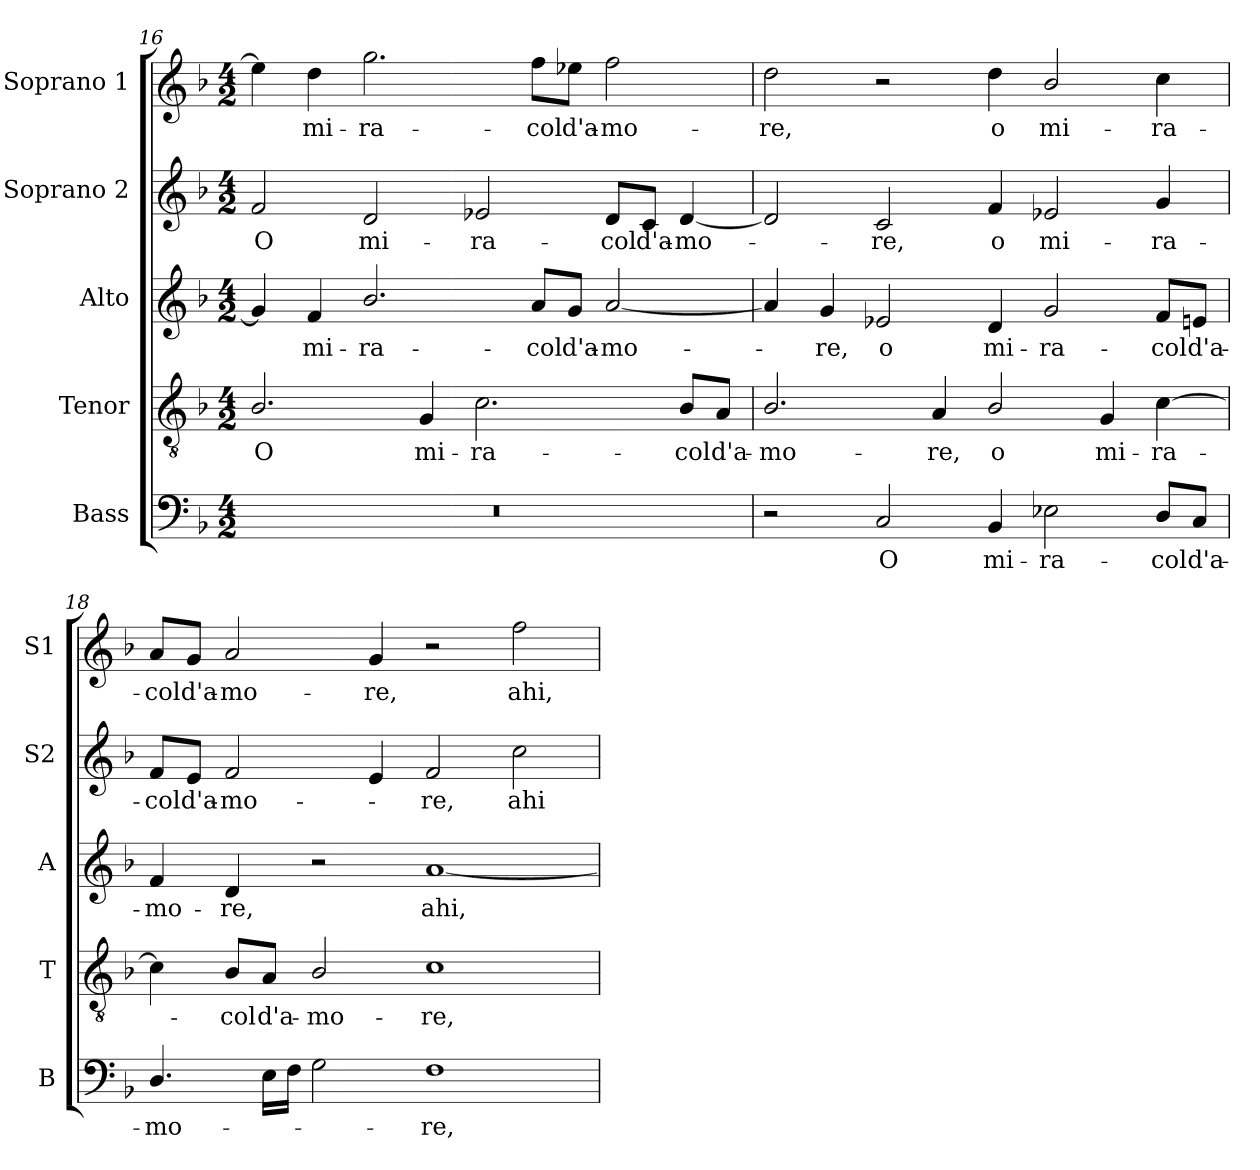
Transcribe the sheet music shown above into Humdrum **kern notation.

**kern	**text	**kern	**text	**kern	**text	**kern	**text	**kern	**text
*part5	*part5	*part4	*part4	*part3	*part3	*part2	*part2	*part1	*part1
*staff5	*staff5	*staff4	*staff4	*staff3	*staff3	*staff2	*staff2	*staff1	*staff1
*I"Bass	*	*I"Tenor	*	*I"Alto	*	*I"Soprano 2	*	*I"Soprano 1	*
*I'B	*	*I'T	*	*I'A	*	*I'S2	*	*I'S1	*
!!LO:LB:g=z
*clefF4	*	*clefGv2	*	*clefG2	*	*clefG2	*	*clefG2	*
*	*	*ITrd7c12	*	*	*	*	*	*	*
*k[b-]	*	*k[b-]	*	*k[b-]	*	*k[b-]	*	*k[b-]	*
*F:	*	*F:	*	*F:	*	*F:	*	*F:	*
*M4/2	*	*M4/2	*	*M4/2	*	*M4/2	*	*M4/2	*
=16	=16	=16	=16	=16	=16	=16	=16	=16	=16
!LO:N:vis=1	!	!	!	!	!	!	!	!	!
!	!	!	!LO:LY:b:color=#000000	!	!	!	!	!	!
!	!	!	!	!	!	!	!LO:LY:b:color=#000000	!	!
0r	.	2.BB-i/	O	4gi/]	.	2fi/	O	4ee-i\]	.
!	!	!	!	!	!LO:LY:b:color=#000000	!	!	!	!
!	!	!	!	!	!	!	!	!	!LO:LY:b:color=#000000
.	.	.	.	4fi/	mi-	.	.	4ddi\	mi-
!	!	!	!	!	!LO:LY:b:color=#000000	!	!	!	!
!	!	!	!	!	!	!	!LO:LY:b:color=#000000	!	!
!	!	!	!	!	!	!	!	!	!LO:LY:b:color=#000000
.	.	.	.	2.b-i/	-ra-	2di/	mi-	2.ggi\	-ra-
!	!	!	!LO:LY:b:color=#000000	!	!	!	!	!	!
.	.	4GGi/	mi-	.	.	.	.	.	.
!	!	!	!LO:LY:b:color=#000000	!	!	!	!	!	!
!	!	!	!	!	!	!	!LO:LY:b:color=#000000	!	!
.	.	2.Ci\	-ra-	.	.	2e-Xi/	-ra-	.	.
!	!	!	!	!	!LO:LY:b:color=#000000	!	!	!	!
!	!	!	!	!	!	!	!	!	!LO:LY:b:color=#000000
.	.	.	.	8ai/L	-col	.	.	8ffi\L	-col
!	!	!	!	!	!LO:LY:b:color=#000000	!	!	!	!
!	!	!	!	!	!	!	!	!	!LO:LY:b:color=#000000
.	.	.	.	8gi/J	d'a-	.	.	8ee-Xi\J	d'a-
!	!	!	!	!	!LO:LY:b:color=#000000	!	!	!	!
!	!	!	!	!	!	!	!LO:LY:b:color=#000000	!	!
!	!	!	!	!	!	!	!	!	!LO:LY:b:color=#000000
.	.	.	.	[2ai/	-mo-	8di/L	-col	2ffi\	-mo-
!	!	!	!	!	!	!	!LO:LY:b:color=#000000	!	!
.	.	.	.	.	.	8ci/J	d'a-	.	.
!	!	!	!LO:LY:b:color=#000000	!	!	!	!	!	!
!	!	!	!	!	!	!	!LO:LY:b:color=#000000	!	!
.	.	8BB-i/L	-col	.	.	[4di/	-mo-	.	.
!	!	!	!LO:LY:b:color=#000000	!	!	!	!	!	!
.	.	8AAi/J	d'a-	.	.	.	.	.	.
=17	=17	=17	=17	=17	=17	=17	=17	=17	=17
!	!	!	!LO:LY:b:color=#000000	!	!	!	!	!	!
!	!	!	!	!	!	!	!	!	!LO:LY:b:color=#000000
2r	.	2.BB-i/	-mo-	4ai/]	.	2di/]	.	2ddi\	-re,
!	!	!	!	!	!LO:LY:b:color=#000000	!	!	!	!
.	.	.	.	4gi/	-re,	.	.	.	.
!	!LO:LY:b:color=#000000	!	!	!	!	!	!	!	!
!	!	!	!	!	!LO:LY:b:color=#000000	!	!	!	!
!	!	!	!	!	!	!	!LO:LY:b:color=#000000	!	!
2Ci/	O	.	.	2e-Xi/	o	2ci/	-re,	2r	.
!	!	!	!LO:LY:b:color=#000000	!	!	!	!	!	!
.	.	4AAi/	-re,	.	.	.	.	.	.
!	!LO:LY:b:color=#000000	!	!	!	!	!	!	!	!
!	!	!	!LO:LY:b:color=#000000	!	!	!	!	!	!
!	!	!	!	!	!LO:LY:b:color=#000000	!	!	!	!
!	!	!	!	!	!	!	!LO:LY:b:color=#000000	!	!
!	!	!	!	!	!	!	!	!	!LO:LY:b:color=#000000
4BB-i/	mi-	2BB-i/	o	4di/	mi-	4fi/	o	4ddi\	o
!	!LO:LY:b:color=#000000	!	!	!	!	!	!	!	!
!	!	!	!	!	!LO:LY:b:color=#000000	!	!	!	!
!	!	!	!	!	!	!	!LO:LY:b:color=#000000	!	!
!	!	!	!	!	!	!	!	!	!LO:LY:b:color=#000000
2E-Xi\	-ra-	.	.	2gi/	-ra-	2e-Xi/	mi-	2b-i/	mi-
!	!	!	!LO:LY:b:color=#000000	!	!	!	!	!	!
.	.	4GGi/	mi-	.	.	.	.	.	.
!	!LO:LY:b:color=#000000	!	!	!	!	!	!	!	!
!	!	!	!LO:LY:b:color=#000000	!	!	!	!	!	!
!	!	!	!	!	!LO:LY:b:color=#000000	!	!	!	!
!	!	!	!	!	!	!	!LO:LY:b:color=#000000	!	!
!	!	!	!	!	!	!	!	!	!LO:LY:b:color=#000000
8Di/L	-col	[4Ci\	-ra-	8fi/L	-col	4gi/	-ra-	4cci\	-ra-
!	!LO:LY:b:color=#000000	!	!	!	!	!	!	!	!
!	!	!	!	!	!LO:LY:b:color=#000000	!	!	!	!
8Ci/J	d'a-	.	.	8eni/J	d'a-	.	.	.	.
=18	=18	=18	=18	=18	=18	=18	=18	=18	=18
!	!LO:LY:b:color=#000000	!	!	!	!	!	!	!	!
!	!	!	!	!	!LO:LY:b:color=#000000	!	!	!	!
!	!	!	!	!	!	!	!LO:LY:b:color=#000000	!	!
!	!	!	!	!	!	!	!	!	!LO:LY:b:color=#000000
4.Di/	-mo-	4Ci\]	.	4fi/	-mo-	8fi/L	-col	8ai/L	-col
!	!	!	!	!	!	!	!LO:LY:b:color=#000000	!	!
!	!	!	!	!	!	!	!	!	!LO:LY:b:color=#000000
.	.	.	.	.	.	8ei/J	d'a-	8gi/J	d'a-
!	!	!	!LO:LY:b:color=#000000	!	!	!	!	!	!
!	!	!	!	!	!LO:LY:b:color=#000000	!	!	!	!
!	!	!	!	!	!	!	!LO:LY:b:color=#000000	!	!
!	!	!	!	!	!	!	!	!	!LO:LY:b:color=#000000
.	.	8BB-i/L	-col	4di/	-re,	2fi/	-mo-	2ai/	-mo-
!	!	!	!LO:LY:b:color=#000000	!	!	!	!	!	!
16Ei\LL	.	8AAi/J	d'a-	.	.	.	.	.	.
16Fi\JJ	.	.	.	.	.	.	.	.	.
!	!	!	!LO:LY:b:color=#000000	!	!	!	!	!	!
2Gi\	.	2BB-i/	-mo-	2r	.	.	.	.	.
!	!	!	!	!	!	!	!	!	!LO:LY:b:color=#000000
.	.	.	.	.	.	4ei/	.	4gi/	-re,
!	!LO:LY:b:color=#000000	!	!	!	!	!	!	!	!
!	!	!	!LO:LY:b:color=#000000	!	!	!	!	!	!
!	!	!	!	!	!LO:LY:b:color=#000000	!	!	!	!
!	!	!	!	!	!	!	!LO:LY:b:color=#000000	!	!
1Fi	-re,	1Ci	-re,	[1ai	ahi,	2fi/	-re,	2r	.
!	!	!	!	!	!	!	!LO:LY:b:color=#000000	!	!
!	!	!	!	!	!	!	!	!	!LO:LY:b:color=#000000
.	.	.	.	.	.	2cci\	ahi	2ffi\	ahi,
=	=	=	=	=	=	=	=	=	=
*-	*-	*-	*-	*-	*-	*-	*-	*-	*-
